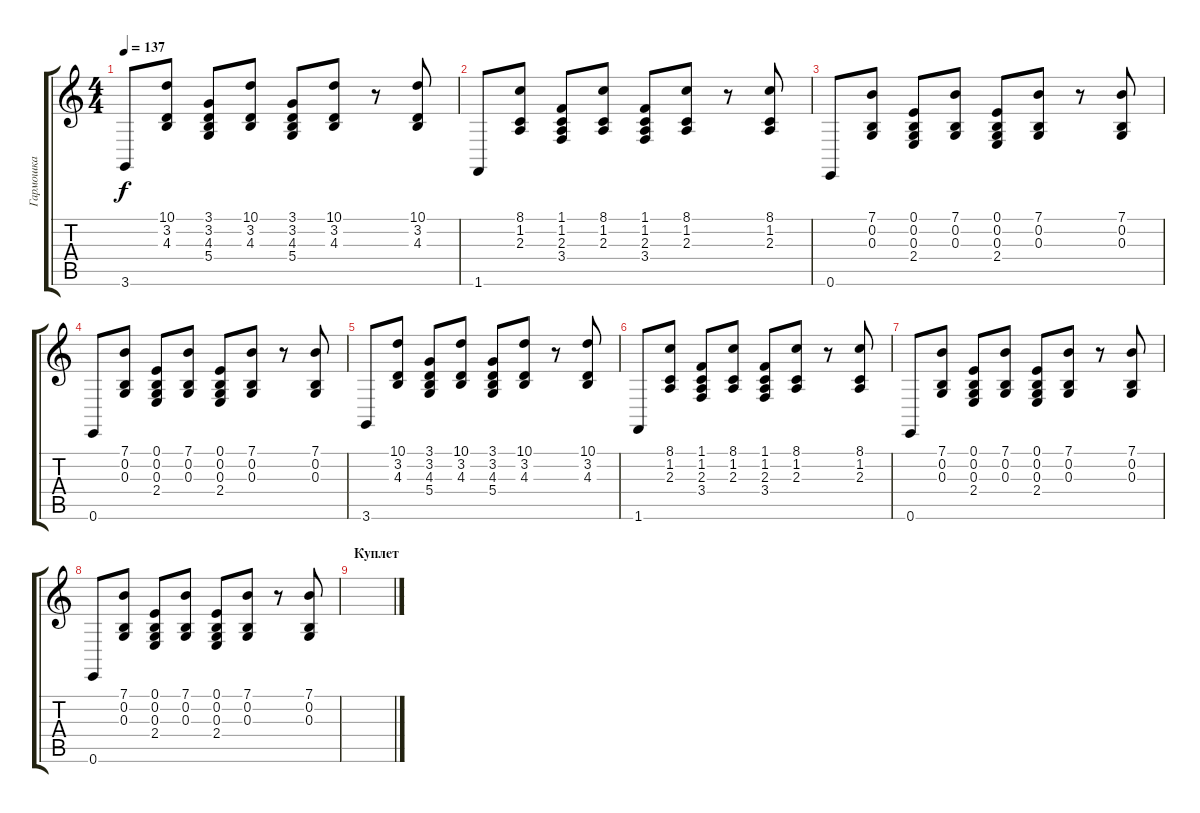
\track ("Гармошка" "Гармошка") {instrument tangoaccordion}
\staff {score tabs}
\tuning (E4 B3 G3 D3 A2 E2) {hide}
\ts (4 4)
\tempo 137
\clef g2
\ks c
3.6.8{dy f} (10.1 3.2 4.3).8 (3.1 3.2 4.3 5.4).8 (10.1 3.2 4.3).8 (3.1 3.2 4.3 5.4).8 (10.1 3.2 4.3).8 r.8 (10.1 3.2 4.3).8 |
1.6.8 (8.1 1.2 2.3).8 (1.1 1.2 2.3 3.4).8 (8.1 1.2 2.3).8 (1.1 1.2 2.3 3.4).8 (8.1 1.2 2.3).8 r.8 (8.1 1.2 2.3).8 |
0.6.8 (7.1 0.2 0.3).8 (0.1 0.2 0.3 2.4).8 (7.1 0.2 0.3).8 (0.1 0.2 0.3 2.4).8 (7.1 0.2 0.3).8 r.8 (7.1 0.2 0.3).8 |
0.6.8 (7.1 0.2 0.3).8 (0.1 0.2 0.3 2.4).8 (7.1 0.2 0.3).8 (0.1 0.2 0.3 2.4).8 (7.1 0.2 0.3).8 r.8 (7.1 0.2 0.3).8 |
3.6.8 (10.1 3.2 4.3).8 (3.1 3.2 4.3 5.4).8 (10.1 3.2 4.3).8 (3.1 3.2 4.3 5.4).8 (10.1 3.2 4.3).8 r.8 (10.1 3.2 4.3).8 |
1.6.8 (8.1 1.2 2.3).8 (1.1 1.2 2.3 3.4).8 (8.1 1.2 2.3).8 (1.1 1.2 2.3 3.4).8 (8.1 1.2 2.3).8 r.8 (8.1 1.2 2.3).8 |
0.6.8 (7.1 0.2 0.3).8 (0.1 0.2 0.3 2.4).8 (7.1 0.2 0.3).8 (0.1 0.2 0.3 2.4).8 (7.1 0.2 0.3).8 r.8 (7.1 0.2 0.3).8 |
0.6.8 (7.1 0.2 0.3).8 (0.1 0.2 0.3 2.4).8 (7.1 0.2 0.3).8 (0.1 0.2 0.3 2.4).8 (7.1 0.2 0.3).8 r.8 (7.1 0.2 0.3).8 |
\section ("" "Куплет")
